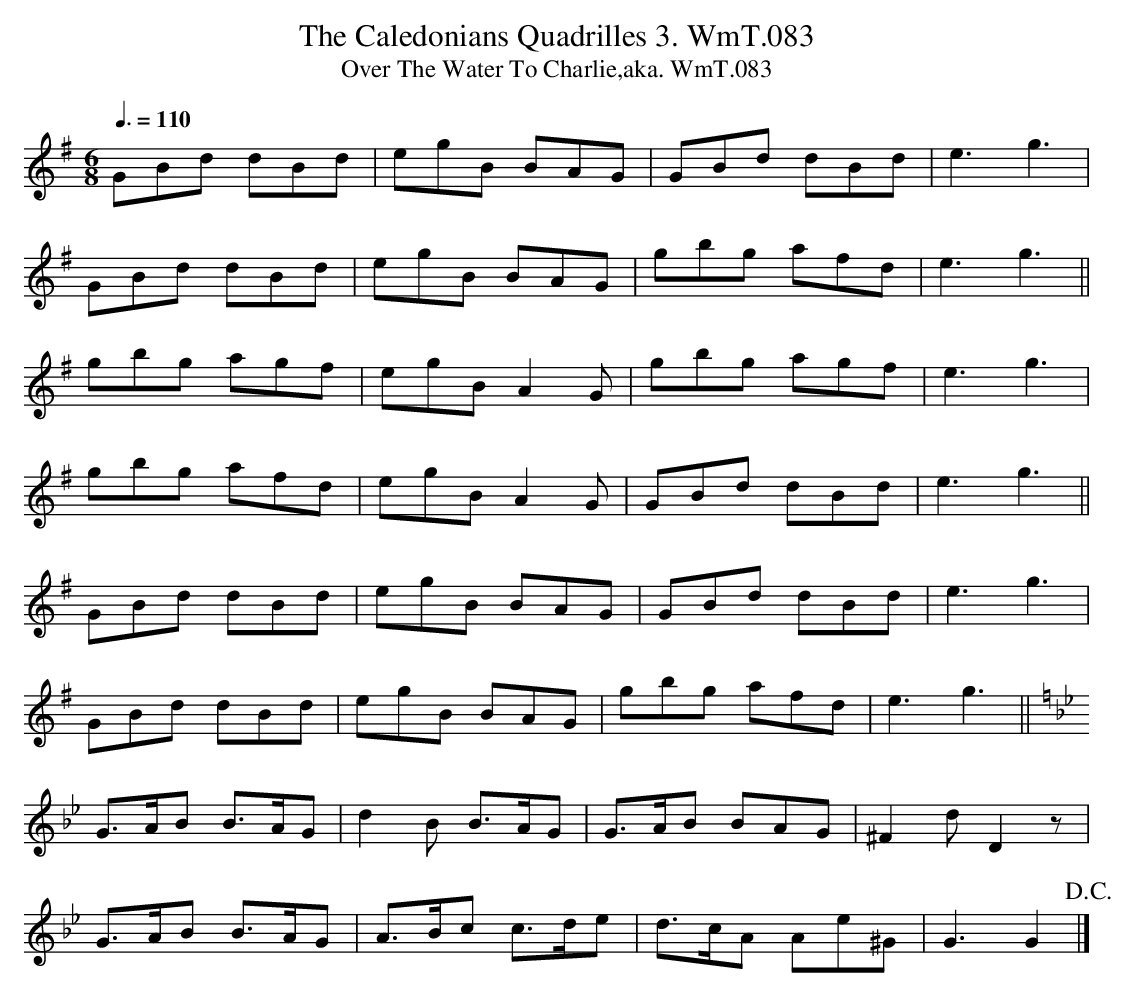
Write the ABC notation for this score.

X:1
T:Caledonians Quadrilles 3. WmT.083, The
T:Over The Water To Charlie,aka. WmT.083
M:6/8
L:1/8
Q:3/8=110
K:G
GBd dBd|egB BAG|GBd dBd|e3g3|
GBd dBd|egB BAG|gbg afd|e3g3||
gbg agf|egB A2G|gbg agf|e3g3|
gbg afd|egB A2G|GBd dBd|e3g3||
GBd dBd|egB BAG|GBd dBd|e3g3|
GBd dBd|egB BAG|gbg afd|e3g3||
K:Bb
G>AB B>AG|d2B B>AG|G>AB BAG|^F2d D2z|
G>AB B>AG|A>Bc c>de|d>cA Ae^G|G3G2 !D.C.!|]
